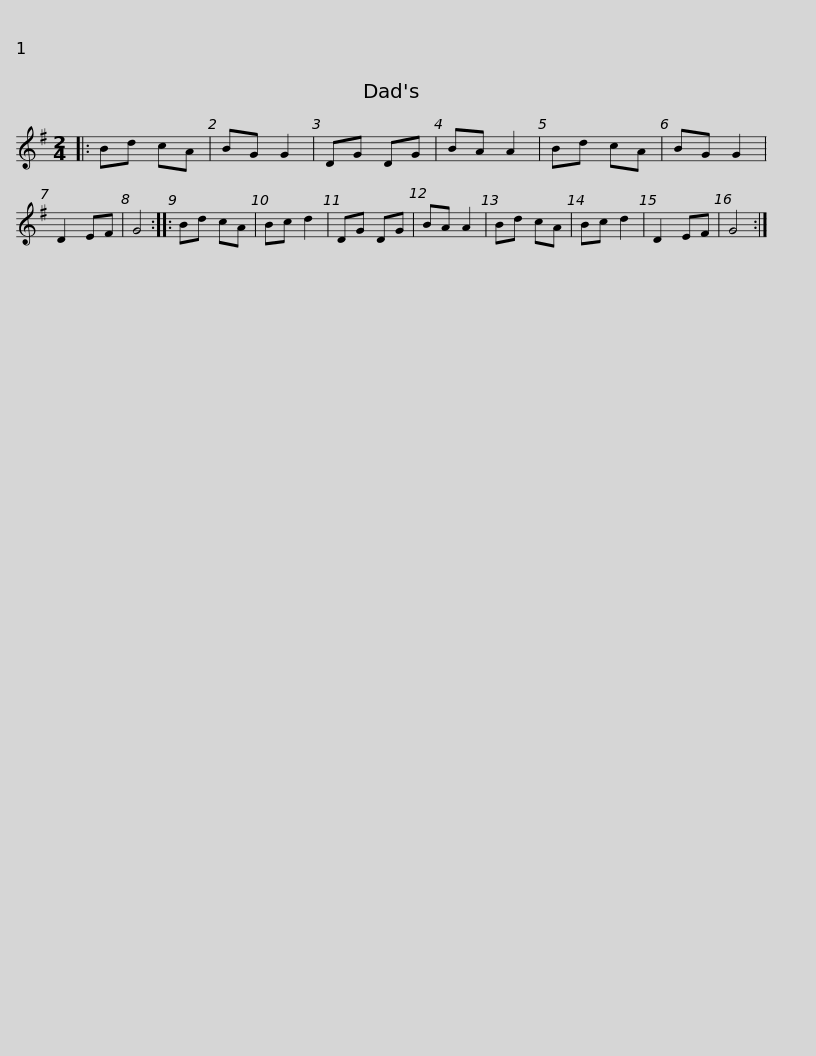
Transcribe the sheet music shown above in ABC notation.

X:1
L:1/8
M:2/4
I:linebreak $
K:G
V:1 treble
V:1
|: Bd cA | BG G2 | DG DG | BA A2 | Bd cA | %5
 BG G2 | D2 EF | G4 :: Bd cA | Bc d2 | %10
 DG DG | BA A2 |$ Bd cA | Bc d2 | D2 EF | %15
 G4 :| %16
